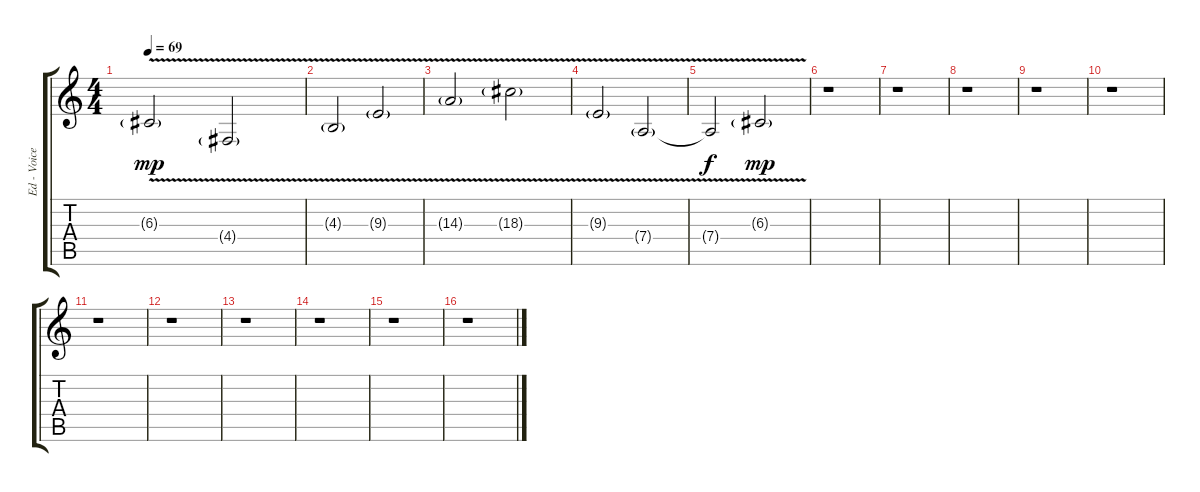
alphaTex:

\track ("Ed - Voice" "Ed - Voice") {instrument ocarina}
\staff {score tabs}
\tuning (E4 B3 G3 D3 A2 E2) {hide}
\ts (4 4)
\tempo 69
\clef g2
\ks c
6.3{v g}.2{dy mp} 4.4{v g}.2 |
4.3{v g}.2 9.3{v g}.2 |
14.3{v g}.2 18.3{v g}.2 |
9.3{v g}.2 7.4{v g}.2 |
7.4{t}.2{dy f} 6.3{v g}.2{dy mp} |
r.1 |
r.1 |
r.1 |
r.1 |
r.1 |
r.1 |
r.1 |
r.1 |
r.1 |
r.1 |
r.1
